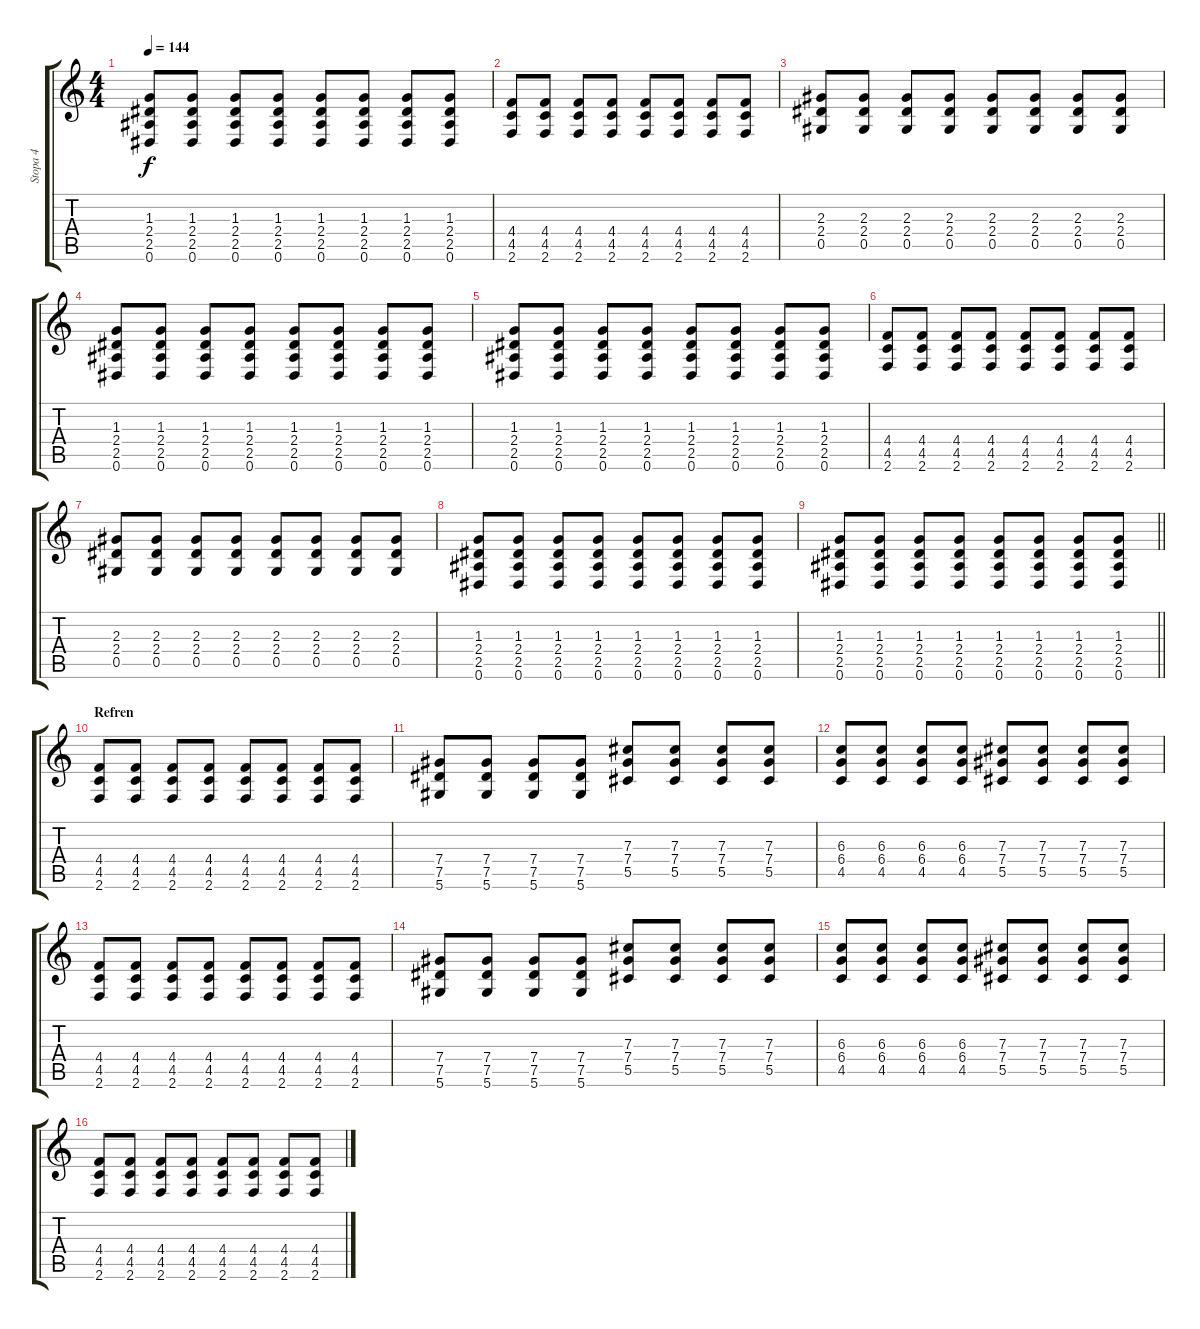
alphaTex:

\track ("Stopa 4" "Stopa 4") {instrument distortionguitar}
\staff {score tabs}
\tuning (Eb4 Bb3 Gb3 Db3 Ab2 Eb2) {hide}
\ts (4 4)
\tempo 144
\clef g2
\ks c
(1.3 2.4 2.5 0.6).8{dy f} (1.3 2.4 2.5 0.6).8 (1.3 2.4 2.5 0.6).8 (1.3 2.4 2.5 0.6).8 (1.3 2.4 2.5 0.6).8 (1.3 2.4 2.5 0.6).8 (1.3 2.4 2.5 0.6).8 (1.3 2.4 2.5 0.6).8 |
(4.4 4.5 2.6).8 (4.4 4.5 2.6).8 (4.4 4.5 2.6).8 (4.4 4.5 2.6).8 (4.4 4.5 2.6).8 (4.4 4.5 2.6).8 (4.4 4.5 2.6).8 (4.4 4.5 2.6).8 |
(2.3 2.4 0.5).8 (2.3 2.4 0.5).8 (2.3 2.4 0.5).8 (2.3 2.4 0.5).8 (2.3 2.4 0.5).8 (2.3 2.4 0.5).8 (2.3 2.4 0.5).8 (2.3 2.4 0.5).8 |
(1.3 2.4 2.5 0.6).8 (1.3 2.4 2.5 0.6).8 (1.3 2.4 2.5 0.6).8 (1.3 2.4 2.5 0.6).8 (1.3 2.4 2.5 0.6).8 (1.3 2.4 2.5 0.6).8 (1.3 2.4 2.5 0.6).8 (1.3 2.4 2.5 0.6).8 |
(1.3 2.4 2.5 0.6).8 (1.3 2.4 2.5 0.6).8 (1.3 2.4 2.5 0.6).8 (1.3 2.4 2.5 0.6).8 (1.3 2.4 2.5 0.6).8 (1.3 2.4 2.5 0.6).8 (1.3 2.4 2.5 0.6).8 (1.3 2.4 2.5 0.6).8 |
(4.4 4.5 2.6).8 (4.4 4.5 2.6).8 (4.4 4.5 2.6).8 (4.4 4.5 2.6).8 (4.4 4.5 2.6).8 (4.4 4.5 2.6).8 (4.4 4.5 2.6).8 (4.4 4.5 2.6).8 |
(2.3 2.4 0.5).8 (2.3 2.4 0.5).8 (2.3 2.4 0.5).8 (2.3 2.4 0.5).8 (2.3 2.4 0.5).8 (2.3 2.4 0.5).8 (2.3 2.4 0.5).8 (2.3 2.4 0.5).8 |
(1.3 2.4 2.5 0.6).8 (1.3 2.4 2.5 0.6).8 (1.3 2.4 2.5 0.6).8 (1.3 2.4 2.5 0.6).8 (1.3 2.4 2.5 0.6).8 (1.3 2.4 2.5 0.6).8 (1.3 2.4 2.5 0.6).8 (1.3 2.4 2.5 0.6).8 |
\barLineRight lightlight
(1.3 2.4 2.5 0.6).8 (1.3 2.4 2.5 0.6).8 (1.3 2.4 2.5 0.6).8 (1.3 2.4 2.5 0.6).8 (1.3 2.4 2.5 0.6).8 (1.3 2.4 2.5 0.6).8 (1.3 2.4 2.5 0.6).8 (1.3 2.4 2.5 0.6).8 |
\section ("" "Refren")
(4.4 4.5 2.6).8 (4.4 4.5 2.6).8 (4.4 4.5 2.6).8 (4.4 4.5 2.6).8 (4.4 4.5 2.6).8 (4.4 4.5 2.6).8 (4.4 4.5 2.6).8 (4.4 4.5 2.6).8 |
(7.4 7.5 5.6).8 (7.4 7.5 5.6).8 (7.4 7.5 5.6).8 (7.4 7.5 5.6).8 (7.3 7.4 5.5).8 (7.3 7.4 5.5).8 (7.3 7.4 5.5).8 (7.3 7.4 5.5).8 |
(6.3 6.4 4.5).8 (6.3 6.4 4.5).8 (6.3 6.4 4.5).8 (6.3 6.4 4.5).8 (7.3 7.4 5.5).8 (7.3 7.4 5.5).8 (7.3 7.4 5.5).8 (7.3 7.4 5.5).8 |
(4.4 4.5 2.6).8 (4.4 4.5 2.6).8 (4.4 4.5 2.6).8 (4.4 4.5 2.6).8 (4.4 4.5 2.6).8 (4.4 4.5 2.6).8 (4.4 4.5 2.6).8 (4.4 4.5 2.6).8 |
(7.4 7.5 5.6).8 (7.4 7.5 5.6).8 (7.4 7.5 5.6).8 (7.4 7.5 5.6).8 (7.3 7.4 5.5).8 (7.3 7.4 5.5).8 (7.3 7.4 5.5).8 (7.3 7.4 5.5).8 |
(6.3 6.4 4.5).8 (6.3 6.4 4.5).8 (6.3 6.4 4.5).8 (6.3 6.4 4.5).8 (7.3 7.4 5.5).8 (7.3 7.4 5.5).8 (7.3 7.4 5.5).8 (7.3 7.4 5.5).8 |
(4.4 4.5 2.6).8 (4.4 4.5 2.6).8 (4.4 4.5 2.6).8 (4.4 4.5 2.6).8 (4.4 4.5 2.6).8 (4.4 4.5 2.6).8 (4.4 4.5 2.6).8 (4.4 4.5 2.6).8
